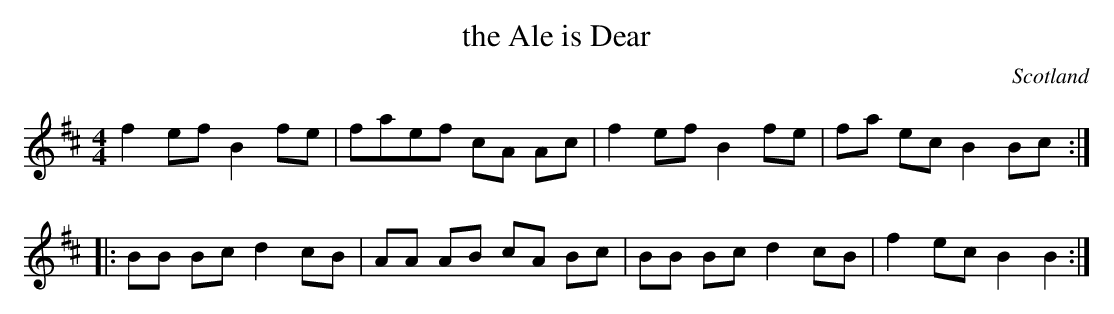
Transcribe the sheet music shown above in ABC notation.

X:1
T:the Ale is Dear
M:4/4
O:Scotland
K:B minor
f2ef B2fe | faef cA Ac | \
f2 ef B2 fe | fa ec B2 Bc :|
|:BB Bc d2 cB | AA AB cA Bc | \
BB Bc d2 cB | f2 ec B2 B2 :|
